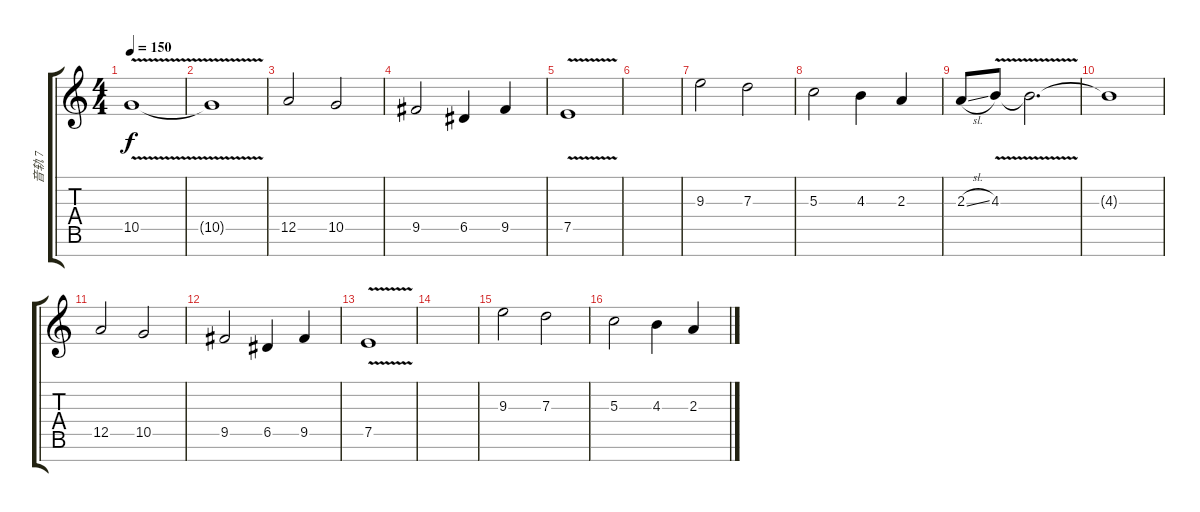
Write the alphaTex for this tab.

\track ("音轨 7" "音轨 7") {instrument distortionguitar}
\staff {score tabs}
\tuning (E4 B3 G3 D3 A2 E2 B1) {hide}
\ts (4 4)
\tempo 150
\clef g2
\ks c
10.5{v}.1{dy f} |
10.5{v t}.1 |
12.5.2 10.5.2 |
9.5.2 6.5.4 9.5.4 |
7.5{v}.1 |
|
9.3.2 7.3.2 |
5.3.2 4.3.4 2.3.4 |
2.3{sl}.8 4.3{v}.8 4.3{t}.2{d} |
4.3{t}.1 |
12.5.2 10.5.2 |
9.5.2 6.5.4 9.5.4 |
7.5{v}.1 |
|
9.3.2 7.3.2 |
5.3.2 4.3.4 2.3.4
